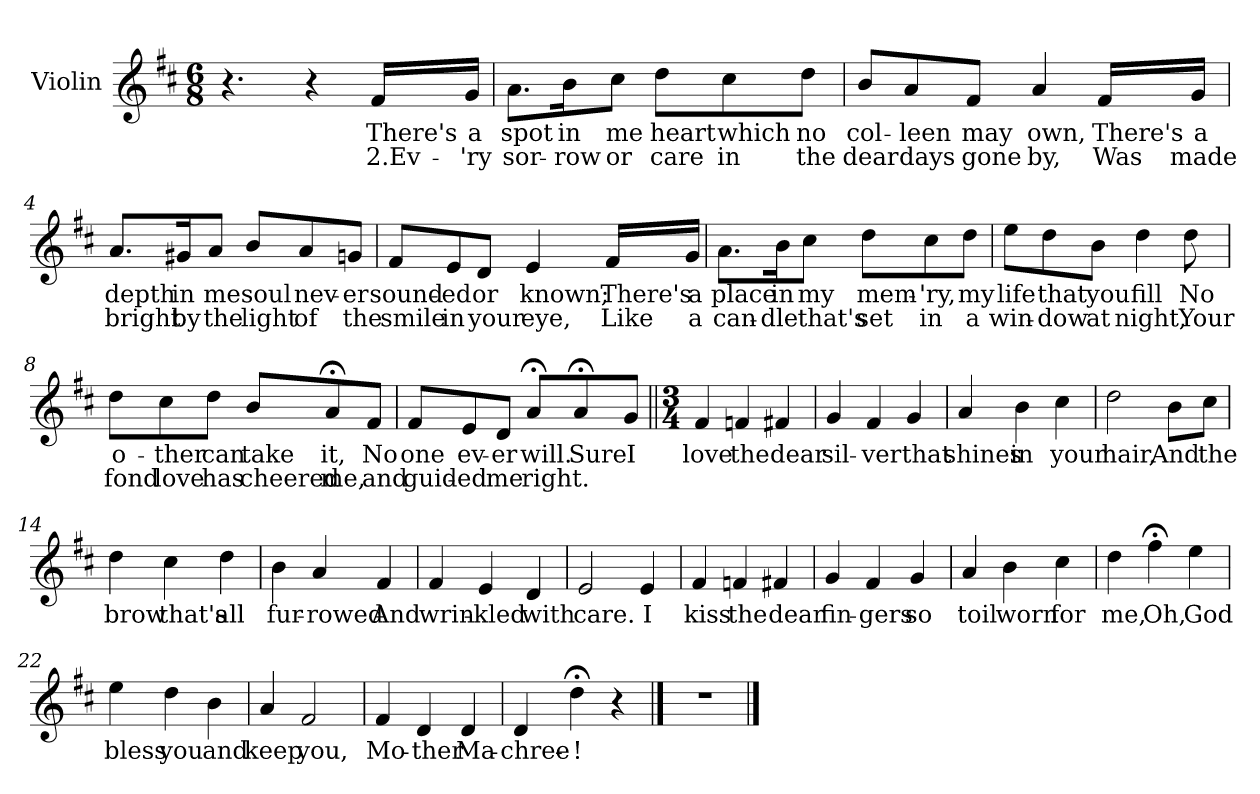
**kern	**text	**text
*part1	*part1	*part1
*staff1	*staff1	*staff1
*I"Violin	*	*
*I'Vln	*	*
*clefG2	*	*
*k[f#c#]	*	*
*D:	*	*
*M6/8	*	*
=1	=1	=1
4.r	.	.
4r	.	.
16f#/LL	There's	2.Ev-
16g/JJ	a	-'ry
=2	=2	=2
8.a\L	spot	sor-
16b\K	in	-row
8cc#\J	me	or
8dd\L	heart	care
8cc#\	which	in
8dd\J	no	the
=3	=3	=3
8b/L	col-	dear
8a/	-leen	days
8f#/J	may	gone
4a/	own,	by,
16f#/LL	There's	Was
16g/JJ	a	made
=4	=4	=4
8.a/L	depth	bright
16g#X/K	in	by
8a/J	me	the
8b/L	soul	light
8a/	nev-	of
8gn/J	-er	the
!!LO:LB:g=z
=5	=5	=5
8f#/L	sound-	smile
8e/	-ed	in
8d/J	or	your
4e/	known;	eye,
16f#/LL	There's	Like
16g/JJ	a	a
=6	=6	=6
8.a\L	place	can-
16b\K	in	-dle
8cc#\J	my	that's
8dd\L	mem-	set
8cc#\	-'ry,	in
8dd\J	my	a
!!LO:LB:g=z
=7	=7	=7
8ee\L	life	win-
8dd\	that	-dow
8b\J	you	at
4dd\	fill	night,
8dd\	No	Your
=8	=8	=8
8dd\L	o-	fond
8cc#\	-ther	love
8dd\J	can	has
8b/L	take	cheered
8a;</	it,	me,
8f#/J	No	and
!!LO:LB:g=z
=9	=9	=9
8f#/L	one	guid-
8e/	ev-	-ed
8d/J	-er	me
8a;</L	will.	right.
8a;</	Sure	.
8g/J	I	.
=10||	=10||	=10||
*M3/4	*	*
4f#/	love	.
4fn/	the	.
4f#X/	dear	.
=11	=11	=11
4g/	sil-	.
4f#/	-ver	.
4g/	that	.
=12	=12	=12
4a/	shines	.
4b\	in	.
4cc#\	your	.
!!LO:LB:g=z
=13	=13	=13
2dd\	hair,	.
8b\L	And	.
8cc#\J	the	.
=14	=14	=14
4dd\	brow	.
4cc#\	that's	.
4dd\	all	.
=15	=15	=15
4b\	fur-	.
4a/	-rowed	.
4f#/	And	.
=16	=16	=16
4f#/	wrin-	.
4e/	-kled	.
4d/	with	.
!!LO:LB:g=z
=17	=17	=17
2e/	care.	.
4e/	I	.
=18	=18	=18
4f#/	kiss	.
4fn/	the	.
4f#X/	dear	.
=19	=19	=19
4g/	fin-	.
4f#/	-gers	.
4g/	so	.
=20	=20	=20
4a/	toil	.
4b\	worn	.
4cc#\	for	.
!!LO:LB:g=z
=21	=21	=21
4dd\	me,	.
4ff#;<\	Oh,	.
4ee\	God	.
=22	=22	=22
4ee\	bless	.
4dd\	you	.
4b\	and	.
=23	=23	=23
4a/	keep	.
2f#/	you,	.
=24	=24	=24
4f#/	Mo-	.
4d/	-ther	.
4d/	Ma-	.
=25	=25	=25
4d/	-chree-	.
4dd;<\	-!	.
4r	.	.
!!LO:LB:g=z
==26	==26	==26
2.r	.	.
==	==	==
*-	*-	*-
